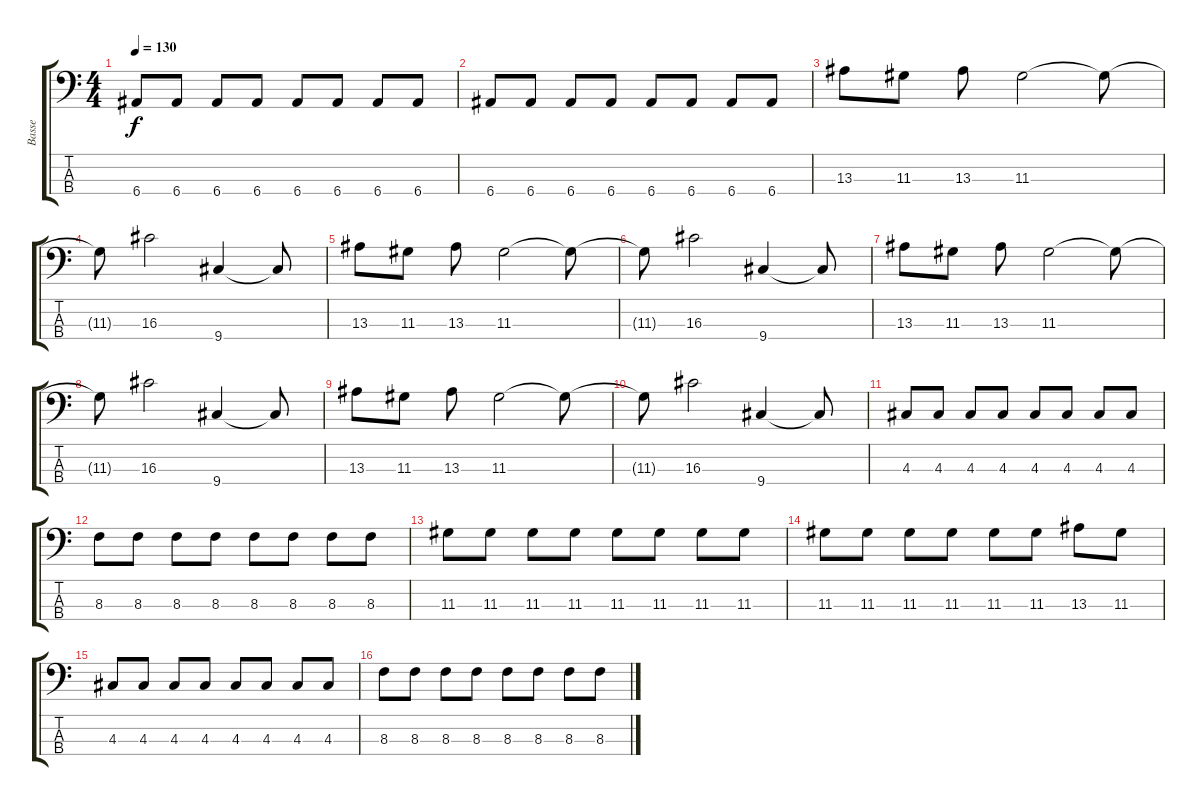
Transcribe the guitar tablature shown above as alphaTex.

\track ("Basse" "Basse") {instrument electricbassfinger}
\staff {score tabs}
\tuning (G2 D2 A1 E1) {hide}
\ts (4 4)
\tempo 130
\clef f4
\ks c
6.4.8{dy f} 6.4.8 6.4.8 6.4.8 6.4.8 6.4.8 6.4.8 6.4.8 |
6.4.8 6.4.8 6.4.8 6.4.8 6.4.8 6.4.8 6.4.8 6.4.8 |
13.3.8 11.3.8 13.3.8 11.3.2 11.3{t}.8 |
11.3{t}.8 16.3.2 9.4.4 9.4{t}.8 |
13.3.8 11.3.8 13.3.8 11.3.2 11.3{t}.8 |
11.3{t}.8 16.3.2 9.4.4 9.4{t}.8 |
13.3.8 11.3.8 13.3.8 11.3.2 11.3{t}.8 |
11.3{t}.8 16.3.2 9.4.4 9.4{t}.8 |
13.3.8 11.3.8 13.3.8 11.3.2 11.3{t}.8 |
11.3{t}.8 16.3.2 9.4.4 9.4{t}.8 |
4.3.8 4.3.8 4.3.8 4.3.8 4.3.8 4.3.8 4.3.8 4.3.8 |
8.3.8 8.3.8 8.3.8 8.3.8 8.3.8 8.3.8 8.3.8 8.3.8 |
11.3.8 11.3.8 11.3.8 11.3.8 11.3.8 11.3.8 11.3.8 11.3.8 |
11.3.8 11.3.8 11.3.8 11.3.8 11.3.8 11.3.8 13.3.8 11.3.8 |
4.3.8 4.3.8 4.3.8 4.3.8 4.3.8 4.3.8 4.3.8 4.3.8 |
8.3.8 8.3.8 8.3.8 8.3.8 8.3.8 8.3.8 8.3.8 8.3.8
